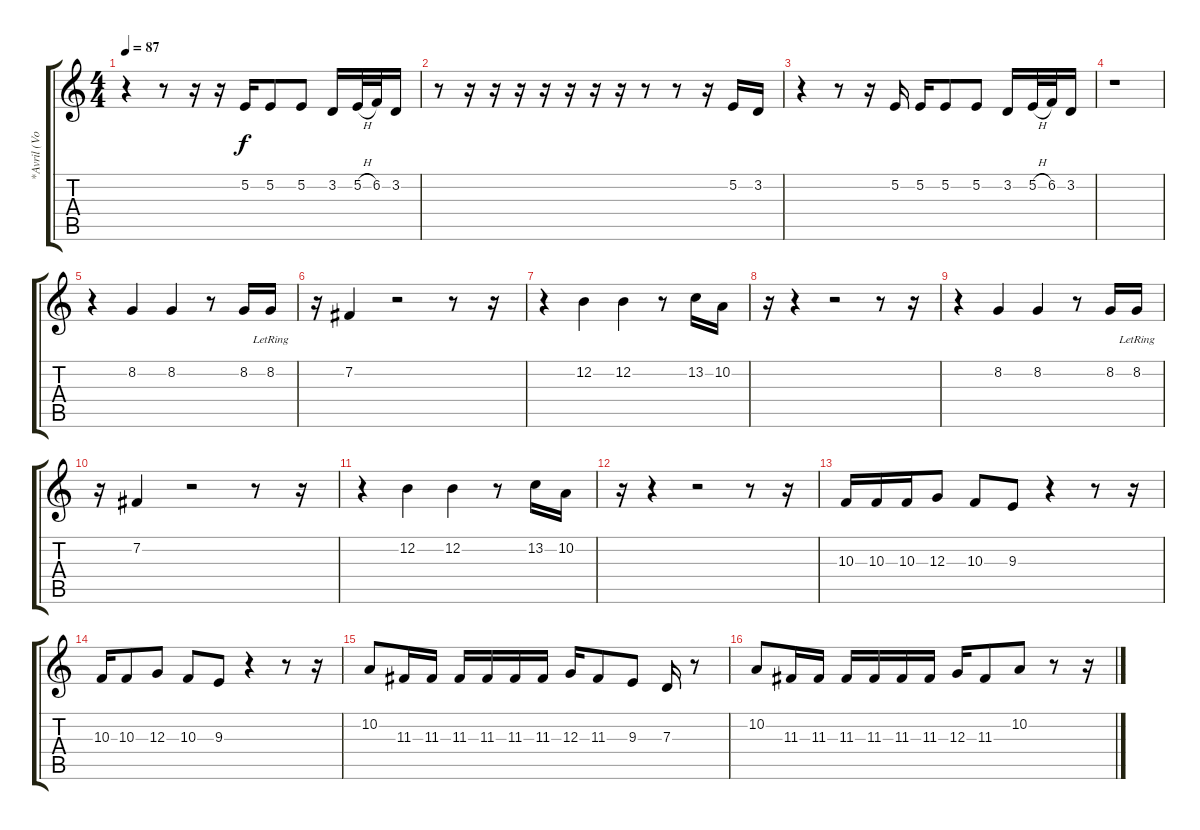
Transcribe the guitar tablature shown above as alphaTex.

\track ("*Avril (Vocals)" "*Avril (Vo") {instrument honkytonkpiano}
\staff {score tabs}
\tuning (E4 B3 G3 D3 A2 E2) {hide}
\ts (4 4)
\tempo 87
\clef g2
\ks c
r.4{dy f} r.8 r.16 r.16 5.2.16 5.2.8 5.2.8 3.2.16 5.2{h}.32 6.2.32 3.2.16 |
r.8 r.16 r.16 r.16 r.16 r.16 r.16 r.16 r.8 r.8 r.16 5.2.16 3.2.16 |
r.4 r.8 r.16 5.2.16 5.2.16 5.2.8 5.2.8 3.2.16 5.2{h}.32 6.2.32 3.2.16 |
r.1 |
r.4 8.2.4 8.2.4 r.8 8.2.16 8.2{lr}.16 |
r.16 7.2.4 r.2 r.8 r.16 |
r.4 12.2.4 12.2.4 r.8 13.2.16 10.2.16 |
r.16 r.4 r.2 r.8 r.16 |
r.4 8.2.4 8.2.4 r.8 8.2.16 8.2{lr}.16 |
r.16 7.2.4 r.2 r.8 r.16 |
r.4 12.2.4 12.2.4 r.8 13.2.16 10.2.16 |
r.16 r.4 r.2 r.8 r.16 |
10.3.16 10.3.16 10.3.16 12.3.8 10.3.8 9.3.8 r.4 r.8 r.16 |
10.3.16 10.3.8 12.3.8 10.3.8 9.3.8 r.4 r.8 r.16 |
10.2.8 11.3.16 11.3.16 11.3.16 11.3.16 11.3.16 11.3.16 12.3.16 11.3.8 9.3.8 7.3.16 r.8 |
10.2.8 11.3.16 11.3.16 11.3.16 11.3.16 11.3.16 11.3.16 12.3.16 11.3.8 10.2.8 r.8 r.16
